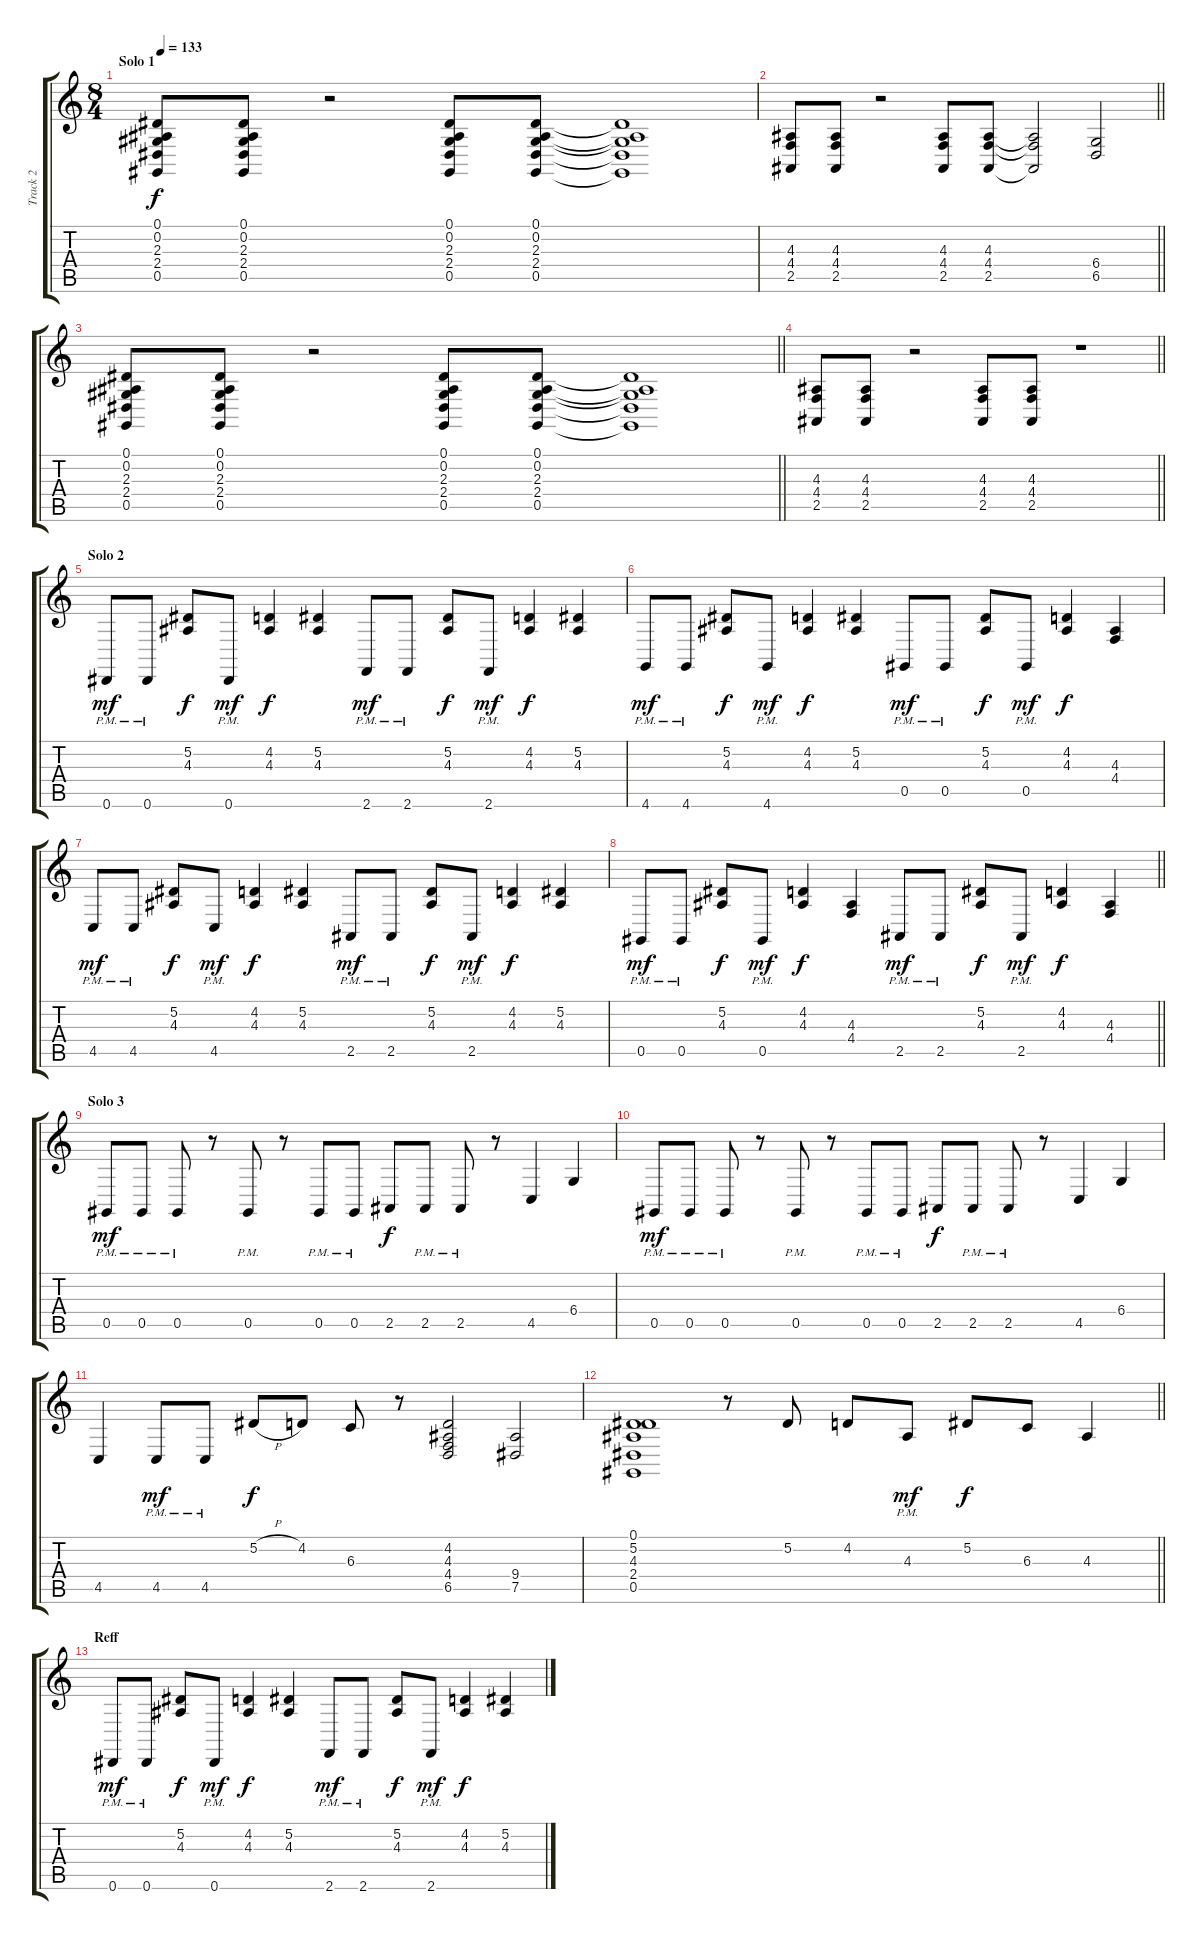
\track ("Track 2" "Track 2") {instrument brightacousticpiano}
\staff {score tabs}
\tuning (Eb4 Bb3 Gb3 Db3 Ab2 Eb2) {hide}
\ts (8 4)
\section ("" "Solo 1")
\tempo 133
\clef g2
\ks c
(0.1 0.2 2.3 2.4 0.5).8{dy f volume 6 instrument overdrivenguitar} (0.1 0.2 2.3 2.4 0.5).8 r.2 (0.1 0.2 2.3 2.4 0.5).8 (0.1 0.2 2.3 2.4 0.5).8 (0.1{t} 0.2{t} 2.3{t} 2.4{t} 0.5{t}).1 |
\barLineRight lightlight
(4.3 4.4 2.5).8 (4.3 4.4 2.5).8 r.2 (4.3 4.4 2.5).8 (4.3 4.4 2.5).8 (4.3{t} 4.4{t} 2.5{t}).2 (6.4 6.5).2 |
\barLineRight lightlight
(0.1 0.2 2.3 2.4 0.5).8 (0.1 0.2 2.3 2.4 0.5).8 r.2 (0.1 0.2 2.3 2.4 0.5).8 (0.1 0.2 2.3 2.4 0.5).8 (0.1{t} 0.2{t} 2.3{t} 2.4{t} 0.5{t}).1 |
\barLineRight lightlight
(4.3 4.4 2.5).8 (4.3 4.4 2.5).8 r.2 (4.3 4.4 2.5).8 (4.3 4.4 2.5).8 r.1 |
\section ("" "Solo 2")
0.6{pm}.8{dy mf} 0.6{pm}.8 (5.2 4.3).8{dy f} 0.6{pm}.8{dy mf} (4.2 4.3).4{dy f} (5.2 4.3).4 2.6{pm}.8{dy mf} 2.6{pm}.8 (5.2 4.3).8{dy f} 2.6{pm}.8{dy mf} (4.2 4.3).4{dy f} (5.2 4.3).4 |
4.6{pm}.8{dy mf} 4.6{pm}.8 (5.2 4.3).8{dy f} 4.6{pm}.8{dy mf} (4.2 4.3).4{dy f} (5.2 4.3).4 0.5{pm}.8{dy mf} 0.5{pm}.8 (5.2 4.3).8{dy f} 0.5{pm}.8{dy mf} (4.2 4.3).4{dy f} (4.3 4.4).4 |
4.5{pm}.8{dy mf} 4.5{pm}.8 (5.2 4.3).8{dy f} 4.5{pm}.8{dy mf} (4.2 4.3).4{dy f} (5.2 4.3).4 2.5{pm}.8{dy mf} 2.5{pm}.8 (5.2 4.3).8{dy f} 2.5{pm}.8{dy mf} (4.2 4.3).4{dy f} (5.2 4.3).4 |
\barLineRight lightlight
0.5{pm}.8{dy mf} 0.5{pm}.8 (5.2 4.3).8{dy f} 0.5{pm}.8{dy mf} (4.2 4.3).4{dy f} (4.3 4.4).4 2.5{pm}.8{dy mf} 2.5{pm}.8 (5.2 4.3).8{dy f} 2.5{pm}.8{dy mf} (4.2 4.3).4{dy f} (4.3 4.4).4 |
\section ("" "Solo 3")
0.5{pm}.8{dy mf} 0.5{pm}.8 0.5{pm}.8 r.8 0.5{pm}.8 r.8 0.5{pm}.8 0.5{pm}.8 2.5.8{dy f} 2.5{pm}.8 2.5{pm}.8 r.8 4.5.4 6.4.4 |
0.5{pm}.8{dy mf} 0.5{pm}.8 0.5{pm}.8 r.8 0.5{pm}.8 r.8 0.5{pm}.8 0.5{pm}.8 2.5.8{dy f} 2.5{pm}.8 2.5{pm}.8 r.8 4.5.4 6.4.4 |
4.5.4 4.5{pm}.8{dy mf} 4.5{pm}.8 5.2{h}.8{dy f} 4.2.8 6.3.8 r.8 (4.2 4.3 4.4 6.5).2 (9.4 7.5).2 |
\barLineRight lightlight
(0.1 5.2 4.3 2.4 0.5).1 r.8 5.2.8 4.2.8 4.3{pm}.8{dy mf} 5.2.8{dy f} 6.3.8 4.3.4 |
\section ("" "Reff")
0.6{pm}.8{dy mf volume 13} 0.6{pm}.8 (5.2 4.3).8{dy f} 0.6{pm}.8{dy mf} (4.2 4.3).4{dy f} (5.2 4.3).4 2.6{pm}.8{dy mf} 2.6{pm}.8 (5.2 4.3).8{dy f} 2.6{pm}.8{dy mf} (4.2 4.3).4{dy f} (5.2 4.3).4
